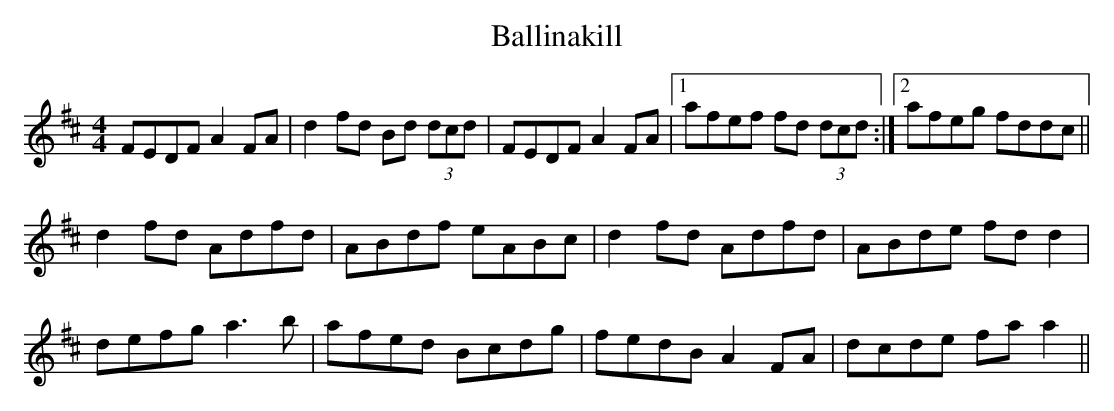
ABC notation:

X:1
T: Ballinakill
L: 1/8
M: 4/4
K: D
FEDF A2 FA|d2 fd Bd (3dcd|FEDF A2 FA|1 afef fd (3dcd :|2\
afeg fddc||
d2 fd Adfd|ABdf eABc|d2 fd Adfd|ABde fd d2|
defg a3 b|afed Bcdg|fedB A2 FA|dcde fa a2||
